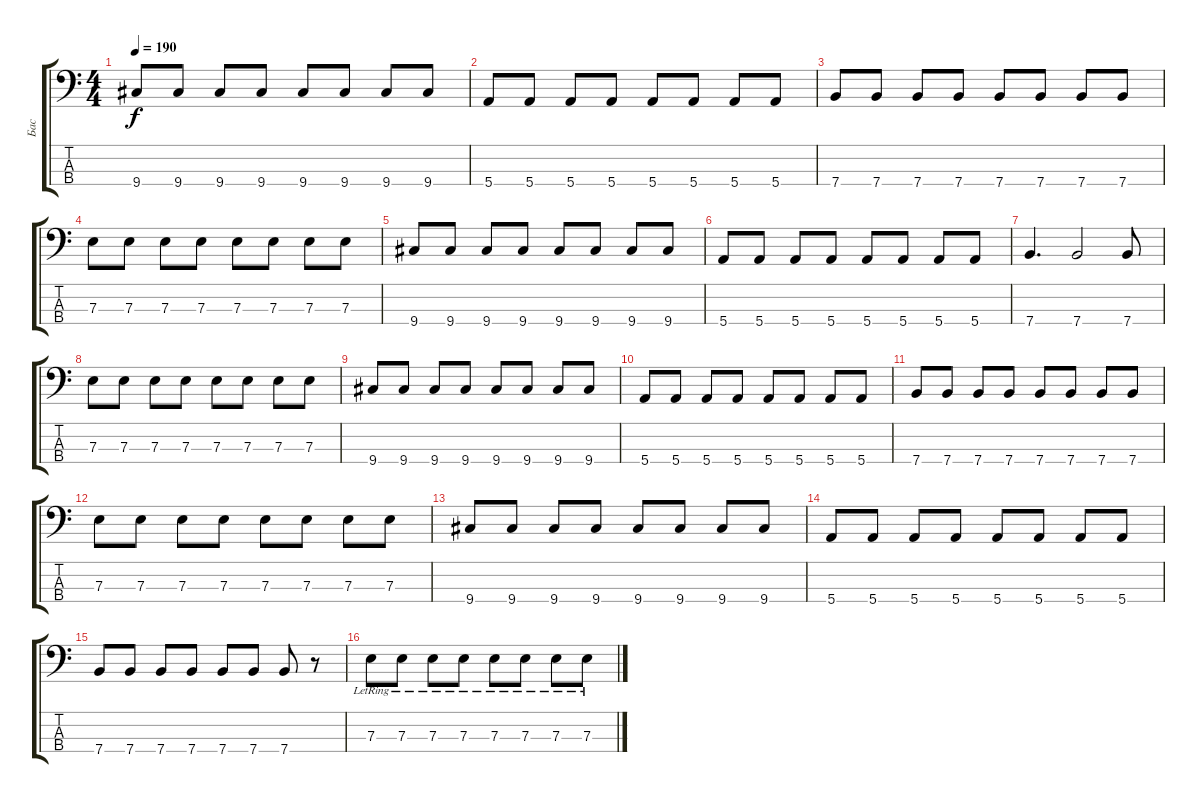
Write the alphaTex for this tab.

\track ("Бас" "Бас") {instrument electricbassfinger}
\staff {score tabs}
\tuning (G2 D2 A1 E1) {hide}
\ts (4 4)
\tempo 190
\clef f4
\ks c
9.4.8{dy f} 9.4.8 9.4.8 9.4.8 9.4.8 9.4.8 9.4.8 9.4.8 |
5.4.8 5.4.8 5.4.8 5.4.8 5.4.8 5.4.8 5.4.8 5.4.8 |
7.4.8 7.4.8 7.4.8 7.4.8 7.4.8 7.4.8 7.4.8 7.4.8 |
7.3.8 7.3.8 7.3.8 7.3.8 7.3.8 7.3.8 7.3.8 7.3.8 |
9.4.8 9.4.8 9.4.8 9.4.8 9.4.8 9.4.8 9.4.8 9.4.8 |
5.4.8 5.4.8 5.4.8 5.4.8 5.4.8 5.4.8 5.4.8 5.4.8 |
7.4.4{d} 7.4.2 7.4.8 |
7.3.8 7.3.8 7.3.8 7.3.8 7.3.8 7.3.8 7.3.8 7.3.8 |
9.4.8 9.4.8 9.4.8 9.4.8 9.4.8 9.4.8 9.4.8 9.4.8 |
5.4.8 5.4.8 5.4.8 5.4.8 5.4.8 5.4.8 5.4.8 5.4.8 |
7.4.8 7.4.8 7.4.8 7.4.8 7.4.8 7.4.8 7.4.8 7.4.8 |
7.3.8 7.3.8 7.3.8 7.3.8 7.3.8 7.3.8 7.3.8 7.3.8 |
9.4.8 9.4.8 9.4.8 9.4.8 9.4.8 9.4.8 9.4.8 9.4.8 |
5.4.8 5.4.8 5.4.8 5.4.8 5.4.8 5.4.8 5.4.8 5.4.8 |
7.4.8 7.4.8 7.4.8 7.4.8 7.4.8 7.4.8 7.4.8 r.8 |
7.3{lr}.8{instrument distortionguitar} 7.3{lr}.8 7.3{lr}.8 7.3{lr}.8 7.3{lr}.8 7.3{lr}.8 7.3{lr}.8 7.3{lr}.8
